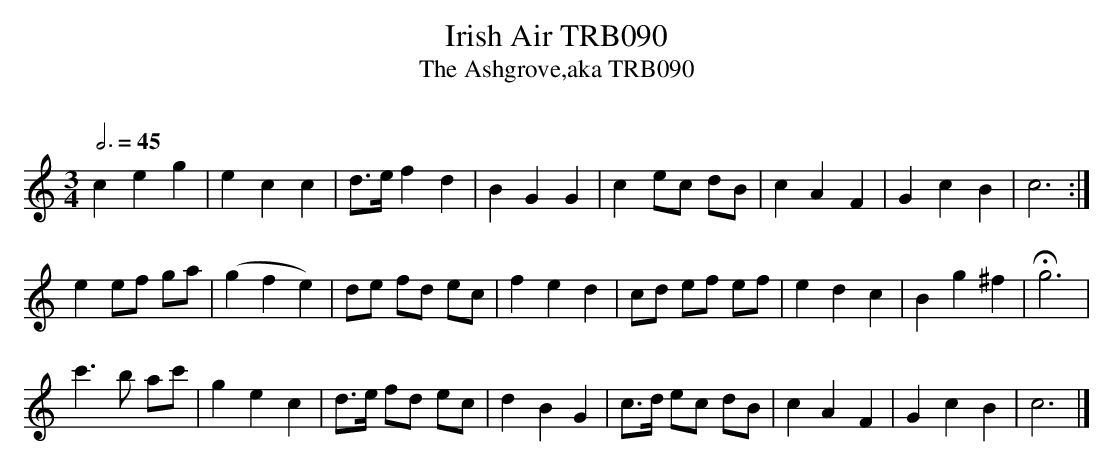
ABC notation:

X:1
T:Irish Air TRB090
Q:3/4=45
T:Ashgrove,aka TRB090, The
L:1/4
M:3/4
O:
K:C
c e g | e c c | d/>e/ f d | B G G | c e/c/ d/B/ | c A F | G c B | c3 :|
e e/f/ g/a/ | (g f e) | d/e/ f/d/ e/c/ | f e d | c/d/ e/f/ e/f/ | e d c | B g ^f | Hg3 |
c'3/2 b/ a/c'/ | g e c | d/>e/ f/d/ e/c/ | d B G | c/>d/ e/c/ d/B/ | c A F | G c B | c3 |]
